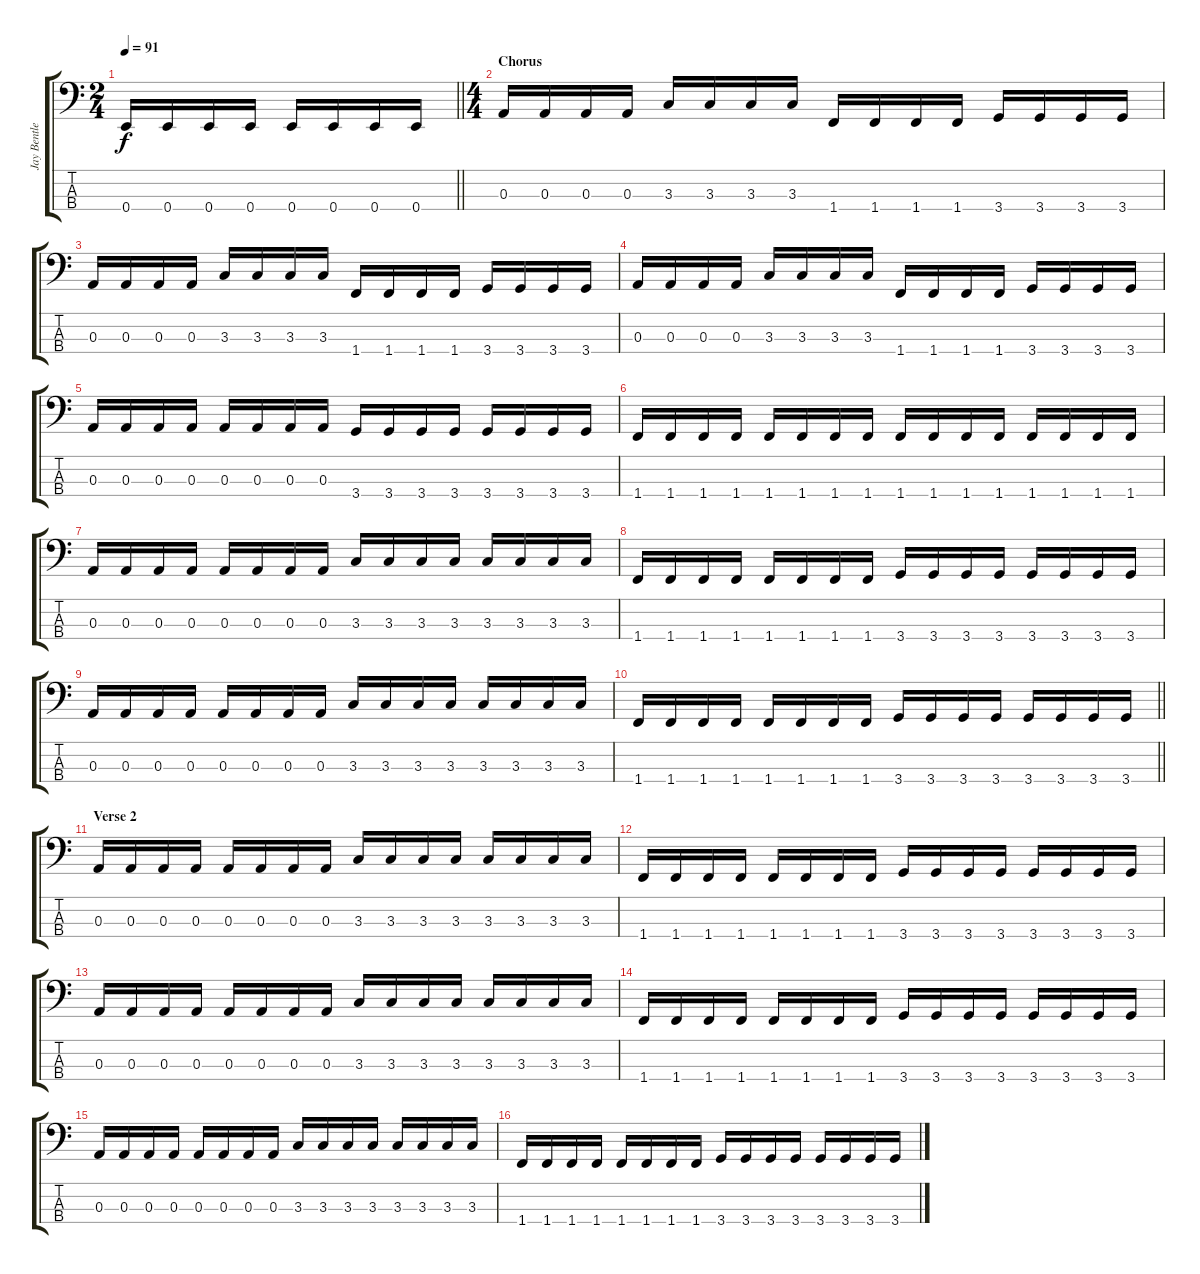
\track ("Jay Bentley" "Jay Bentle") {instrument electricbasspick}
\staff {score tabs}
\tuning (G2 D2 A1 E1) {hide}
\ts (2 4)
\tempo 91
\clef f4
\barLineRight lightlight
\ks c
0.4.16{dy f} 0.4.16 0.4.16 0.4.16 0.4.16 0.4.16 0.4.16 0.4.16 |
\ts (4 4)
\section ("" "Chorus")
0.3.16 0.3.16 0.3.16 0.3.16 3.3.16 3.3.16 3.3.16 3.3.16 1.4.16 1.4.16 1.4.16 1.4.16 3.4.16 3.4.16 3.4.16 3.4.16 |
0.3.16 0.3.16 0.3.16 0.3.16 3.3.16 3.3.16 3.3.16 3.3.16 1.4.16 1.4.16 1.4.16 1.4.16 3.4.16 3.4.16 3.4.16 3.4.16 |
0.3.16 0.3.16 0.3.16 0.3.16 3.3.16 3.3.16 3.3.16 3.3.16 1.4.16 1.4.16 1.4.16 1.4.16 3.4.16 3.4.16 3.4.16 3.4.16 |
0.3.16 0.3.16 0.3.16 0.3.16 0.3.16 0.3.16 0.3.16 0.3.16 3.4.16 3.4.16 3.4.16 3.4.16 3.4.16 3.4.16 3.4.16 3.4.16 |
1.4.16 1.4.16 1.4.16 1.4.16 1.4.16 1.4.16 1.4.16 1.4.16 1.4.16 1.4.16 1.4.16 1.4.16 1.4.16 1.4.16 1.4.16 1.4.16 |
0.3.16 0.3.16 0.3.16 0.3.16 0.3.16 0.3.16 0.3.16 0.3.16 3.3.16 3.3.16 3.3.16 3.3.16 3.3.16 3.3.16 3.3.16 3.3.16 |
1.4.16 1.4.16 1.4.16 1.4.16 1.4.16 1.4.16 1.4.16 1.4.16 3.4.16 3.4.16 3.4.16 3.4.16 3.4.16 3.4.16 3.4.16 3.4.16 |
0.3.16 0.3.16 0.3.16 0.3.16 0.3.16 0.3.16 0.3.16 0.3.16 3.3.16 3.3.16 3.3.16 3.3.16 3.3.16 3.3.16 3.3.16 3.3.16 |
\barLineRight lightlight
1.4.16 1.4.16 1.4.16 1.4.16 1.4.16 1.4.16 1.4.16 1.4.16 3.4.16 3.4.16 3.4.16 3.4.16 3.4.16 3.4.16 3.4.16 3.4.16 |
\section ("" "Verse 2")
0.3.16 0.3.16 0.3.16 0.3.16 0.3.16 0.3.16 0.3.16 0.3.16 3.3.16 3.3.16 3.3.16 3.3.16 3.3.16 3.3.16 3.3.16 3.3.16 |
1.4.16 1.4.16 1.4.16 1.4.16 1.4.16 1.4.16 1.4.16 1.4.16 3.4.16 3.4.16 3.4.16 3.4.16 3.4.16 3.4.16 3.4.16 3.4.16 |
0.3.16 0.3.16 0.3.16 0.3.16 0.3.16 0.3.16 0.3.16 0.3.16 3.3.16 3.3.16 3.3.16 3.3.16 3.3.16 3.3.16 3.3.16 3.3.16 |
1.4.16 1.4.16 1.4.16 1.4.16 1.4.16 1.4.16 1.4.16 1.4.16 3.4.16 3.4.16 3.4.16 3.4.16 3.4.16 3.4.16 3.4.16 3.4.16 |
0.3.16 0.3.16 0.3.16 0.3.16 0.3.16 0.3.16 0.3.16 0.3.16 3.3.16 3.3.16 3.3.16 3.3.16 3.3.16 3.3.16 3.3.16 3.3.16 |
1.4.16 1.4.16 1.4.16 1.4.16 1.4.16 1.4.16 1.4.16 1.4.16 3.4.16 3.4.16 3.4.16 3.4.16 3.4.16 3.4.16 3.4.16 3.4.16
